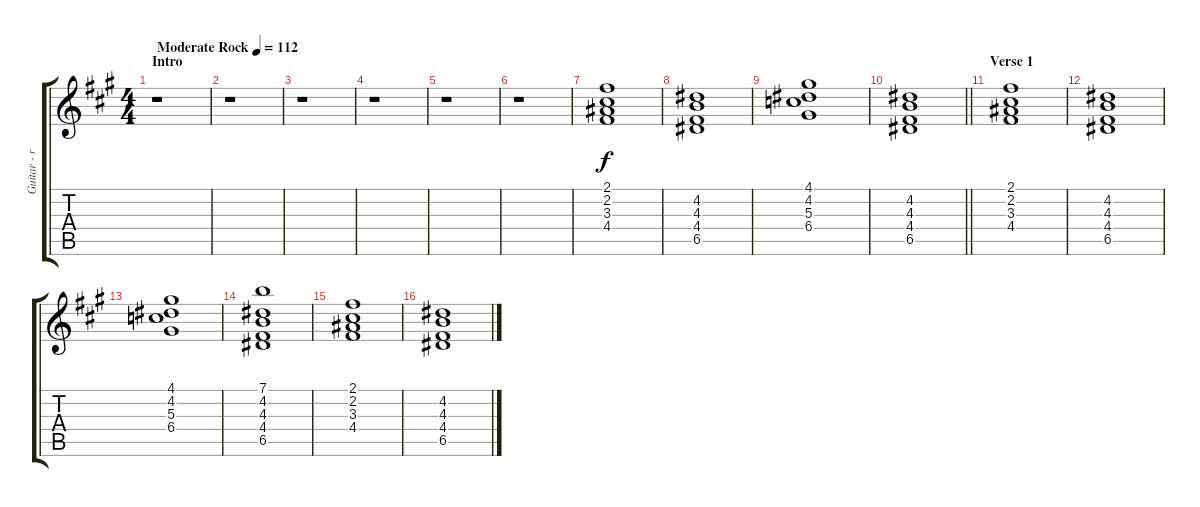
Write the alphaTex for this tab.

\track ("Guitar - rhythm left - Myles" "Guitar - r") {instrument electricguitarjazz}
\staff {score tabs}
\tuning (E4 B3 G3 D3 A2 E2) {hide}
\ts (4 4)
\section ("" "Intro")
\tempo (112 "Moderate Rock")
\clef g2
\ks f#minor
r.1{dy f instrument electricguitarjazz} |
r.1 |
r.1 |
r.1 |
r.1 |
r.1 |
(2.1 2.2 3.3 4.4).1 |
(4.2 4.3 4.4 6.5).1 |
(4.1 4.2 5.3 6.4).1 |
\barLineRight lightlight
(4.2 4.3 4.4 6.5).1 |
\section ("" "Verse 1")
(2.1 2.2 3.3 4.4).1 |
(4.2 4.3 4.4 6.5).1 |
(4.1 4.2 5.3 6.4).1 |
(7.1 4.2 4.3 4.4 6.5).1 |
(2.1 2.2 3.3 4.4).1 |
(4.2 4.3 4.4 6.5).1
